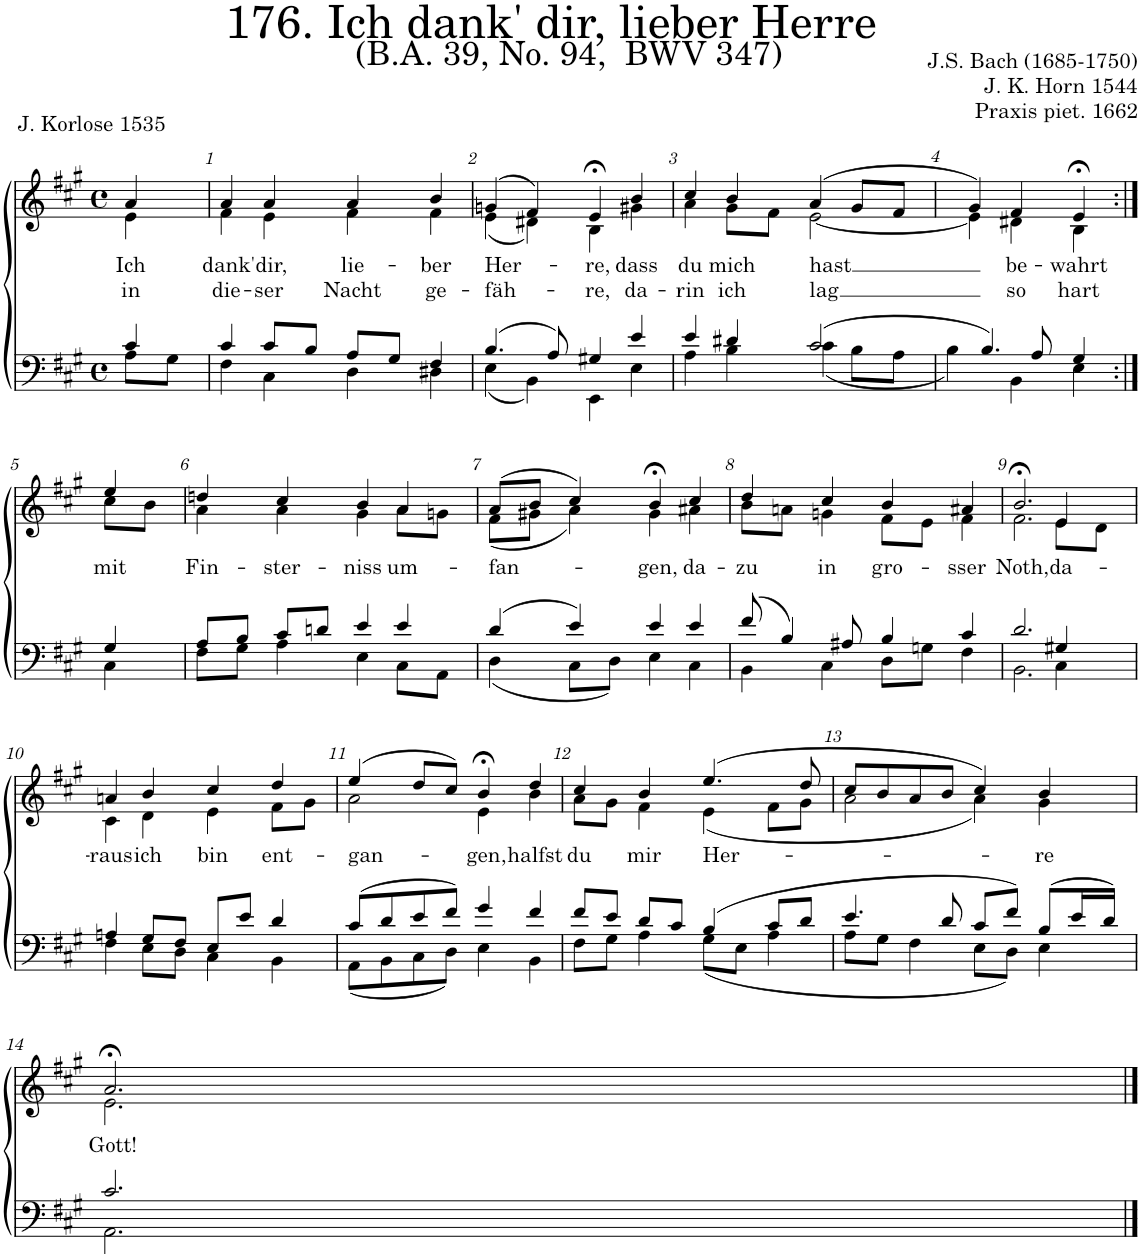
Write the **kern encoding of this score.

**kern	**kern	**text	**text
*part2	*part1	*part1	*part1
*staff2	*staff1	*staff1	*staff1
*I"Tenor/Bass	*I"Soprano/Alto	*	*
*clefF4	*clefG2	*	*
*k[f#c#g#]	*k[f#c#g#]	*	*
*M4/4	*M4/4	*	*
*met(c)	*met(c)	*	*
=	=	=	=
*^	*	*	*
!	!	!	!LO:LY:b	!LO:LY:b
*	*	*^	*	*
4c#/	8A\L	4a/	4e\	Ich	in
.	8G#\J	.	.	.	.
=1	=1	=1	=1	=1	=1
!	!	!	!	!LO:LY:b	!LO:LY:b
4c#/	4F#\	4a;</	4f#\	dank'	die-
!	!	!	!	!LO:LY:b	!LO:LY:b
8c#/L	4C#\	4a/	4e\	dir,	-ser
8B/J	.	.	.	.	.
!	!	!	!	!LO:LY:b	!LO:LY:b
8A/L	4D\	4a/	4f#\	lie-	Nacht
8G#/J	.	.	.	.	.
!	!	!	!	!LO:LY:b	!LO:LY:b
4F#/	4D#X\	4b/	4f#\	-ber	ge-
=2	=2	=2	=2	=2	=2
!	!	!	!	!LO:LY:b	!LO:LY:b
(4.B/	(4E\	(4gn;</	(4e\	Her-	-fäh-
.	4BB\)	4f#/)	4d#X\)	.	.
8A/)	.	.	.	.	.
!	!	!	!	!LO:LY:b	!LO:LY:b
4G#X/	4EE\	4e;<,/	4B\	-re,	-re,
!	!	!	!	!LO:LY:b	!LO:LY:b
4e/	4E\	4b/	4g#X\	dass	da-
=3	=3	=3	=3	=3	=3
!	!	!	!	!LO:LY:b	!LO:LY:b
4e/	4A\	4cc#/	4a\	du	-rin
!	!	!	!	!LO:LY:b	!LO:LY:b
4d#X/	4B\	4b/	8g#\L	mich	ich
.	.	.	8f#\J	.	.
!	!	!	!	!LO:LY:b	!LO:LY:b
(2c#/	(4c#\	(4a/	[2e\	hast	lag
.	8B\L	8g#/L	.	.	.
.	8A\J	8f#/J	.	.	.
=4	=4	=4	=4	=4	=4
4.B/)	4B\)	4g#/)	4e\]	.	.
!	!	!	!	!LO:LY:b	!LO:LY:b
.	4BB\	4f#/	4d#X\	be-	so
8A/	.	.	.	.	.
!	!	!	!	!LO:LY:b	!LO:LY:b
4G#/	4E\	4e;<,/	4B\	-wahrt	hart
!!LO:LB:g=z	!!
=5:|!	=5:|!	=5:|!	=5:|!	=5:|!	=5:|!
!	!	!	!	!LO:LY:b	!
4G#/	4C#\	4ee/	8cc#\L	mit	.
.	.	.	8b\J	.	.
=6	=6	=6	=6	=6	=6
!	!	!	!	!LO:LY:b	!
8A/L	8F#\L	4ddn;</	4a\	Fin-	.
8B/J	8G#\J	.	.	.	.
!	!	!	!	!LO:LY:b	!
8c#/L	4A\	4cc#/	4a\	-ster-	.
8dn/J	.	.	.	.	.
!	!	!	!	!LO:LY:b	!
4e/	4E\	4b;</	4g#\	-niss	.
!	!	!	!	!LO:LY:b	!
4e/	8C#\L	4a/	8a\L	um-	.
.	8AA\J	.	8gn\J	.	.
=7	=7	=7	=7	=7	=7
!	!	!	!	!LO:LY:b	!
(4d/	(4D\	(8a/L	(8f#\L	-fan-	.
.	.	8b/J	8g#X\J	.	.
4e/)	8C#\L	4cc#/)	4a\)	.	.
.	8D\J)	.	.	.	.
!	!	!	!	!LO:LY:b	!
4e/	4E\	4b;<,/	4g#\	-gen,	.
!	!	!	!	!LO:LY:b	!
4e/	4C#\	4cc#/	4a#X\	da-	.
=8	=8	=8	=8	=8	=8
!	!	!	!	!LO:LY:b	!
(8f#/	4BB\	4dd;</	8b\L	-zu	.
4B/)	.	.	8an\J	.	.
!	!	!	!	!LO:LY:b	!
.	4C#\	4cc#/	4gn\	in	.
8A#X/	.	.	.	.	.
!	!	!	!	!LO:LY:b	!
4B/	8D\L	4b/	8f#\L	gro-	.
.	8Gn\J	.	8e\J	.	.
!	!	!	!	!LO:LY:b	!
4c#/	4F#\	4a#X/	4f#\	-sser	.
=9	=9	=9	=9	=9	=9
!	!	!	!	!LO:LY:b	!
2.d/	2.BB\	2.b;<,/	2.f#\	Noth,	.
!	!	!	!	!LO:LY:b	!
4G#X/	4C#\	4e/	8e\L	da-	.
.	.	.	8d\J	.	.
!!LO:LB:g=z	!!
=10	=10	=10	=10	=10	=10
!	!	!	!	!LO:LY:b	!
4An/	4F#\	4an;</	4c#\	-raus	.
!	!	!	!	!LO:LY:b	!
8G#/L	8E\L	4b/	4d\	ich	.
8F#/J	8D\J	.	.	.	.
!	!	!	!	!LO:LY:b	!
8E/L	4C#\	4cc#;</	4e\	bin	.
8e/J	.	.	.	.	.
!	!	!	!	!LO:LY:b	!
4d/	4BB\	4dd/	8f#\L	ent-	.
.	.	.	8g#\J	.	.
=11	=11	=11	=11	=11	=11
!	!	!	!	!LO:LY:b	!
(8c#/L	(8AA\L	(4ee;</	2a\	-gan-	.
8d/	8BB\	.	.	.	.
8e/	8C#\	8dd/L	.	.	.
8f#/J)	8D\J)	8cc#/J)	.	.	.
!	!	!	!	!LO:LY:b	!
4g#/	4E\	4b;<,/	4e\	-gen,	.
!	!	!	!	!LO:LY:b	!
4f#/	4BB\	4dd/	4b\	halfst	.
=12	=12	=12	=12	=12	=12
!	!	!	!	!LO:LY:b	!
8f#/L	8F#\L	4cc#;</	8a\L	du	.
8e/J	8G#\J	.	8g#\J	.	.
!	!	!	!	!LO:LY:b	!
8d/L	4A\	4b/	4f#\	mir	.
8c#/J	.	.	.	.	.
!	!	!	!	!LO:LY:b	!
(4B/	(8G#\L	(4.ee/	(4e\	Her-	.
.	8E\J	.	.	.	.
8c#/L	4A\	.	8f#\L	.	.
8d/J	.	8dd/	8g#\J	.	.
=13	=13	=13	=13	=13	=13
4.e/	8A\L	8cc#;</L	2a\	.	.
.	8G#\J	8b/	.	.	.
.	4F#\	8a/	.	.	.
8d/	.	8b/J	.	.	.
8c#/L	8E\L	4cc#/)	4a\)	.	.
8f#/J)	8D\J)	.	.	.	.
!	!	!	!	!LO:LY:b	!
(8B/L	4E\	4b/	4g#\	-re	.
16e/L	.	.	.	.	.
16d/JJ)	.	.	.	.	.
!!LO:LB:g=z	!!
=14	=14	=14	=14	=14	=14
!	!	!	!	!LO:LY:b	!
2.c#/	2.AA\	2.a;</	2.e\	Gott!	.
*v	*v	*	*	*	*
*	*v	*v	*	*
==	==	==	==
*-	*-	*-	*-
